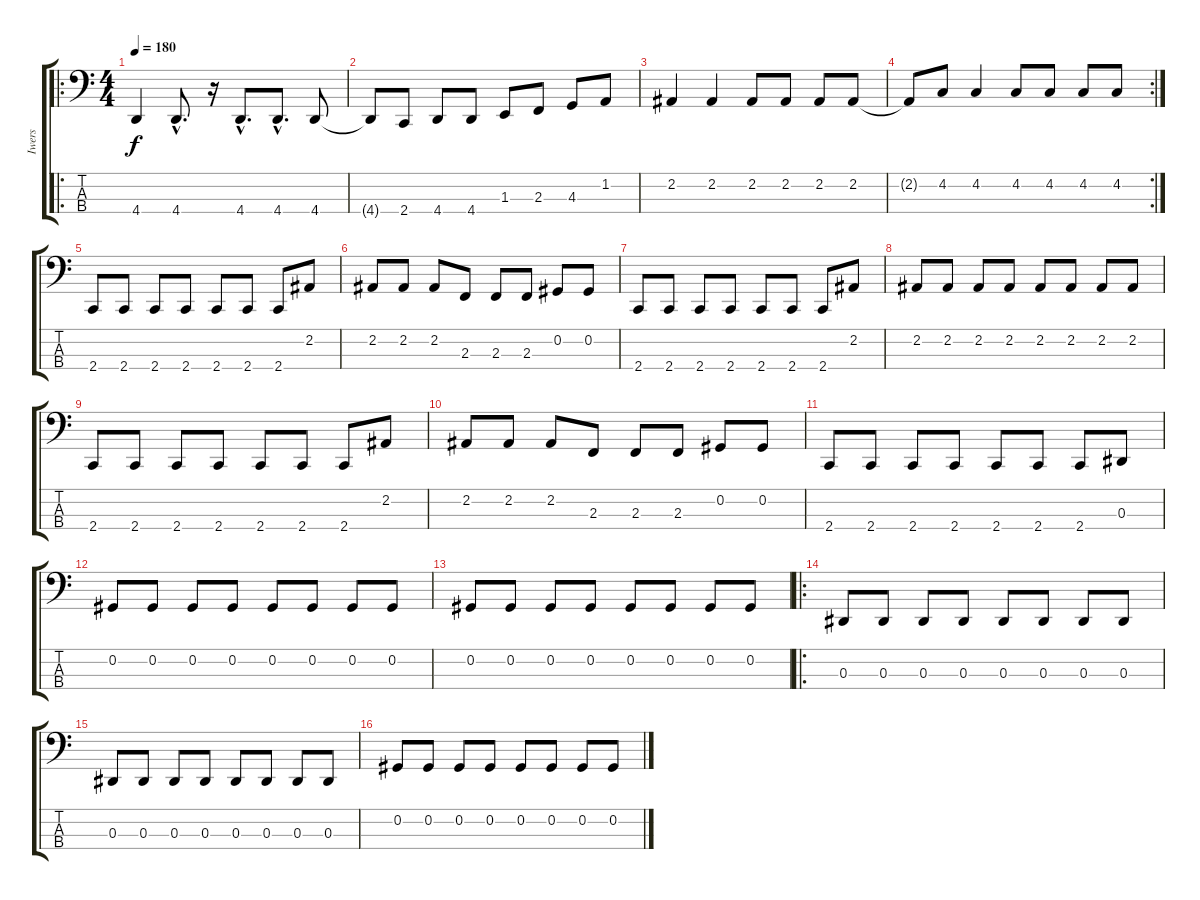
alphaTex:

\track ("Iwers" "Iwers") {instrument electricbassfinger}
\staff {score tabs}
\tuning (Db2 Ab1 Eb1 Bb0) {hide}
\ro
\ts (4 4)
\tempo 180
\clef f4
\ks c
4.4.4{dy f} 4.4{hac}.8{d} r.16 4.4{hac}.8{d} 4.4{hac}.8{d} 4.4.8 |
4.4{t}.8 2.4.8 4.4.8 4.4.8 1.3.8 2.3.8 4.3.8 1.2.8 |
2.2.4 2.2.4 2.2.8 2.2.8 2.2.8 2.2.8 |
\rc 2
2.2{t}.8 4.2.8 4.2.4 4.2.8 4.2.8 4.2.8 4.2.8 |
2.4.8 2.4.8 2.4.8 2.4.8 2.4.8 2.4.8 2.4.8 2.2.8 |
2.2.8 2.2.8 2.2.8 2.3.8 2.3.8 2.3.8 0.2.8 0.2.8 |
2.4.8 2.4.8 2.4.8 2.4.8 2.4.8 2.4.8 2.4.8 2.2.8 |
2.2.8 2.2.8 2.2.8 2.2.8 2.2.8 2.2.8 2.2.8 2.2.8 |
2.4.8 2.4.8 2.4.8 2.4.8 2.4.8 2.4.8 2.4.8 2.2.8 |
2.2.8 2.2.8 2.2.8 2.3.8 2.3.8 2.3.8 0.2.8 0.2.8 |
2.4.8 2.4.8 2.4.8 2.4.8 2.4.8 2.4.8 2.4.8 0.3.8 |
0.2.8 0.2.8 0.2.8 0.2.8 0.2.8 0.2.8 0.2.8 0.2.8 |
0.2.8 0.2.8 0.2.8 0.2.8 0.2.8 0.2.8 0.2.8 0.2.8 |
\ro
0.3.8 0.3.8 0.3.8 0.3.8 0.3.8 0.3.8 0.3.8 0.3.8 |
0.3.8 0.3.8 0.3.8 0.3.8 0.3.8 0.3.8 0.3.8 0.3.8 |
0.2.8 0.2.8 0.2.8 0.2.8 0.2.8 0.2.8 0.2.8 0.2.8
